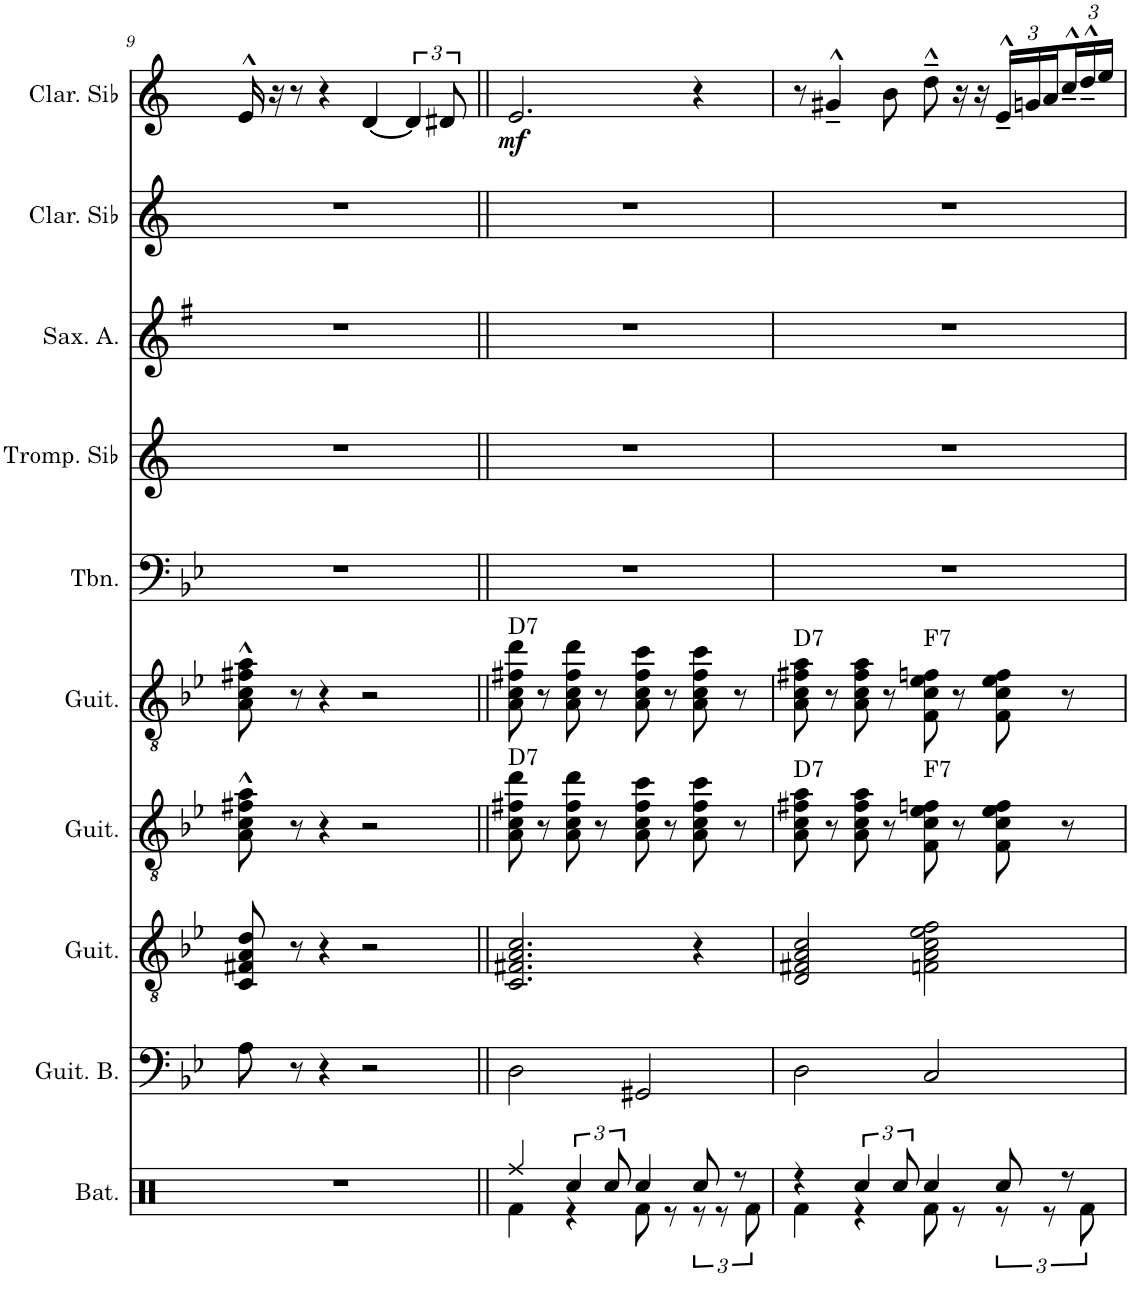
**kern	**kern	**kern	**kern	**kern	**kern	**kern	**kern	**kern	**kern	**dynam
*part10	*part9	*part8	*part7	*part6	*part5	*part4	*part3	*part2	*part1	*part1
*staff10	*staff9	*staff8	*staff7	*staff6	*staff5	*staff4	*staff3	*staff2	*staff1	*staff1
*I"Batterie	*I"Guitare Basse	*I"Guitare acoustique	*I"Guitare acoustique	*I"Guitare classique	*I"Trombone	*I"Trompette en Sib	*I"Saxophone Alto	*I"Clarinette en Sib	*I"Clarinette en Sib	*
*I'Bat.	*I'Guit. B.	*I'Guit.	*I'Guit.	*I'Guit.	*I'Tbn.	*I'Tromp. Sib	*I'Sax. A.	*I'Clar. Sib	*I'Clar. Sib	*
!!LO:PB:g=z
*clefX	*clefF4	*clefGv2	*clefGv2	*clefGv2	*clefF4	*clefG2	*clefG2	*clefG2	*clefG2	*
*	*Trd7c12	*	*	*	*	*Trd1c2	*Trd5c9	*Trd1c2	*Trd1c2	*
*k[]	*k[b-e-]	*k[b-e-]	*k[b-e-]	*k[b-e-]	*k[b-e-]	*k[]	*k[f#]	*k[]	*k[]	*
*M4/4	*M4/4	*M4/4	*M4/4	*M4/4	*M4/4	*M4/4	*M4/4	*M4/4	*M4/4	*
=9	=9	=9	=9	=9	=9	=9	=9	=9	=9	=9
1r	8A\	8C/ 8F#X/ 8A/ 8d/	8A\^^ 8c\^^ 8f#X\^^ 8a\^^	8A\^^ 8c\^^ 8f#X\^^ 8a\^^	1r	1r	1r	1r	16e^^/	.
.	.	.	.	.	.	.	.	.	16r	.
.	8r	8r	8r	8r	.	.	.	.	8r	.
.	4r	4r	4r	4r	.	.	.	.	4r	.
.	2r	2r	2r	2r	.	.	.	.	[4d/	.
.	.	.	.	.	.	.	.	.	6d/]	.
.	.	.	.	.	.	.	.	.	12d#X/	.
=10||	=10||	=10||	=10||	=10||	=10||	=10||	=10||	=10||	=10||	=10||
*^	*	*	*	*	*	*	*	*	*	*
!	!	!	!	!	!LO:TX:a:t=D7	!	!	!	!	!	!
!	!	!	!	!LO:TX:a:t=D7	!	!	!	!	!	!	!
!	!	!	!	!	!	!	!	!	!	!	!LO:DY:b
4Rff/	4Rf\	2D\	2.C/ 2.F#X/ 2.A/ 2.c/	8A\ 8c\ 8f#X\ 8dd\	8A\ 8c\ 8f#X\ 8dd\	1r	1r	1r	1r	2.e/	mf
.	.	.	.	8r	8r	.	.	.	.	.	.
6Rcc/	4r	.	.	8A\ 8c\ 8f#\ 8dd\	8A\ 8c\ 8f#\ 8dd\	.	.	.	.	.	.
.	.	.	.	8r	8r	.	.	.	.	.	.
12Rcc/	.	.	.	.	.	.	.	.	.	.	.
4Rcc/	8Rf\	2GG#X/	.	8A\ 8c\ 8f#\ 8cc\	8A\ 8c\ 8f#\ 8cc\	.	.	.	.	.	.
.	8r	.	.	8r	8r	.	.	.	.	.	.
8Rcc/	12r	.	4r	8A\ 8c\ 8f#\ 8cc\	8A\ 8c\ 8f#\ 8cc\	.	.	.	.	4r	.
.	12r	.	.	.	.	.	.	.	.	.	.
8r	.	.	.	8r	8r	.	.	.	.	.	.
.	12Rf\	.	.	.	.	.	.	.	.	.	.
=11	=11	=11	=11	=11	=11	=11	=11	=11	=11	=11	=11
!	!	!	!	!	!LO:TX:a:t=D7	!	!	!	!	!	!
!	!	!	!	!LO:TX:a:t=D7	!	!	!	!	!	!	!
4r	4Rf\	2D\	2D/ 2F#X/ 2A/ 2c/	8A\ 8c\ 8f#X\ 8a\	8A\ 8c\ 8f#X\ 8a\	1r	1r	1r	1r	8r	.
.	.	.	.	8r	8r	.	.	.	.	4g#X~^^/	.
6Rcc/	4r	.	.	8A\ 8c\ 8f#\ 8a\	8A\ 8c\ 8f#\ 8a\	.	.	.	.	.	.
.	.	.	.	8r	8r	.	.	.	.	8b\	.
12Rcc/	.	.	.	.	.	.	.	.	.	.	.
!	!	!	!	!	!LO:TX:a:t=F7	!	!	!	!	!	!
!	!	!	!	!LO:TX:a:t=F7	!	!	!	!	!	!	!
4Rcc/	8Rf\	2C/	2Fn\ 2A\ 2c\ 2e-\ 2f\	8F\ 8c\ 8e-\ 8fn\	8F\ 8c\ 8e-\ 8fn\	.	.	.	.	8dd~^^\	.
.	8r	.	.	8r	8r	.	.	.	.	16r	.
.	.	.	.	.	.	.	.	.	.	16r	.
*	*	*	*	*	*	*	*	*	*	*Xbrackettup	*
8Rcc/	12r	.	.	8F\ 8c\ 8e-\ 8f\	8F\ 8c\ 8e-\ 8f\	.	.	.	.	24e~^^/LL	.
.	.	.	.	.	.	.	.	.	.	24gn/	.
.	12r	.	.	.	.	.	.	.	.	24a/	.
8r	.	.	.	8r	8r	.	.	.	.	24cc~^^/	.
.	12Rf\	.	.	.	.	.	.	.	.	24dd~^^/	.
.	.	.	.	.	.	.	.	.	.	24ee/JJ	.
*v	*v	*	*	*	*	*	*	*	*	*	*
=	=	=	=	=	=	=	=	=	=	=
*-	*-	*-	*-	*-	*-	*-	*-	*-	*-	*-
